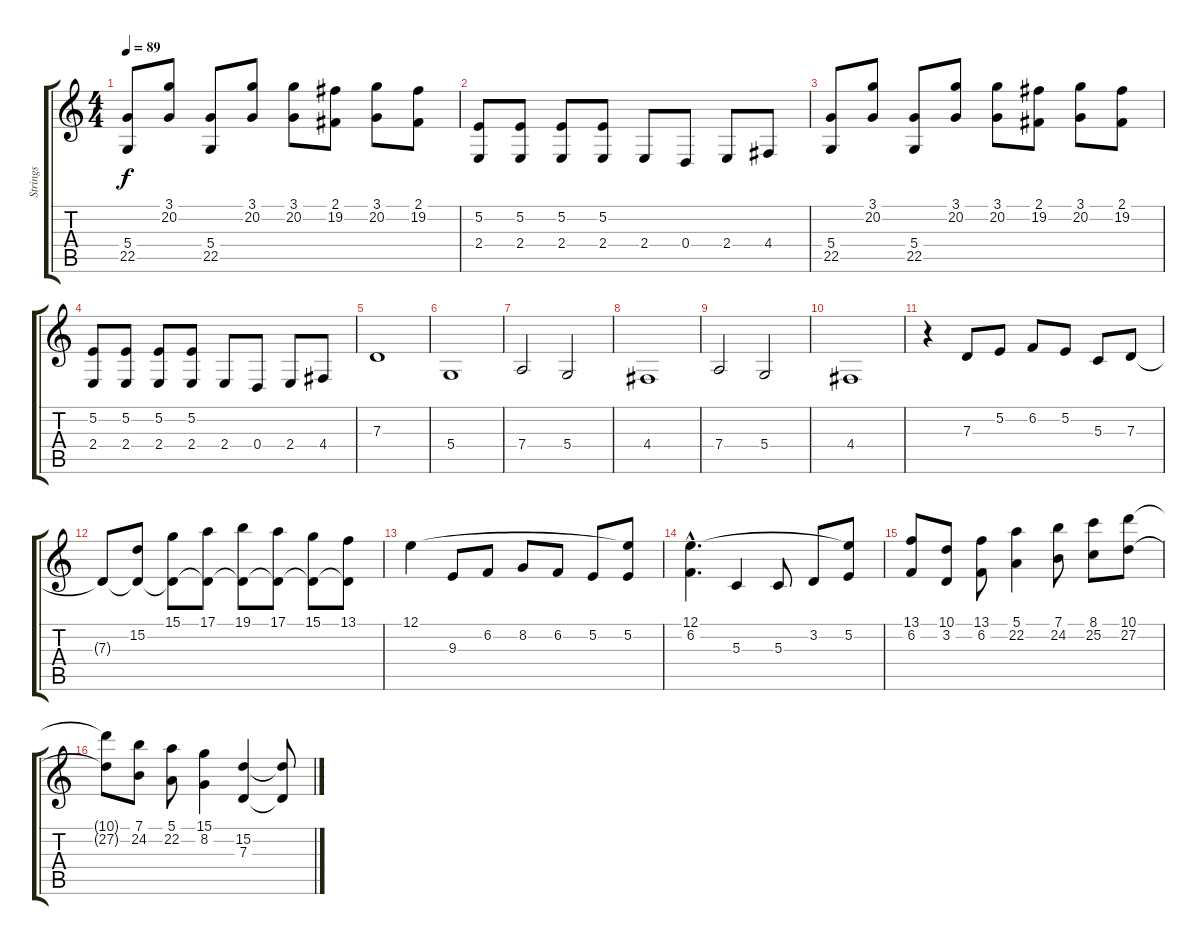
\track ("Strings" "Strings") {instrument stringensemble1}
\staff {score tabs}
\tuning (E4 B3 G3 D3 A2 E2) {hide}
\ts (4 4)
\tempo 89
\clef g2
\ks c
(5.4 22.5).8{dy f} (3.1 20.2).8 (5.4 22.5).8 (3.1 20.2).8 (3.1 20.2).8 (2.1 19.2).8 (3.1 20.2).8 (2.1 19.2).8 |
(5.2 2.4).8 (5.2 2.4).8 (5.2 2.4).8 (5.2 2.4).8 2.4.8 0.4.8 2.4.8 4.4.8 |
(5.4 22.5).8 (3.1 20.2).8 (5.4 22.5).8 (3.1 20.2).8 (3.1 20.2).8 (2.1 19.2).8 (3.1 20.2).8 (2.1 19.2).8 |
(5.2 2.4).8 (5.2 2.4).8 (5.2 2.4).8 (5.2 2.4).8 2.4.8 0.4.8 2.4.8 4.4.8 |
7.3.1 |
5.4.1 |
7.4.2 5.4.2 |
4.4.1 |
7.4.2 5.4.2 |
4.4.1 |
r.4 7.3.8 5.2.8 6.2.8 5.2.8 5.3.8 7.3.8 |
7.3{t}.8 (15.2 7.3{t}).8 (15.1 7.3{t}).8 (17.1 7.3{t}).8 (19.1 7.3{t}).8 (17.1 7.3{t}).8 (15.1 7.3{t}).8 (13.1 7.3{t}).8 |
12.1.4 9.3.8 6.2.8 8.2.8 6.2.8 5.2.8 (12.1{t} 5.2).8 |
(12.1{hac} 6.2{hac}).4{d} 5.3.4 5.3.8 3.2.8 (12.1{t} 5.2).8 |
(13.1 6.2).8 (10.1 3.2).8 (13.1 6.2).8 (5.1 22.2).4 (7.1 24.2).8 (8.1 25.2).8 (10.1 27.2).8 |
(10.1{t} 27.2{t}).8 (7.1 24.2).8 (5.1 22.2).8 (15.1 8.2).4 (15.2 7.3).4 (15.2{t} 7.3{t}).8
